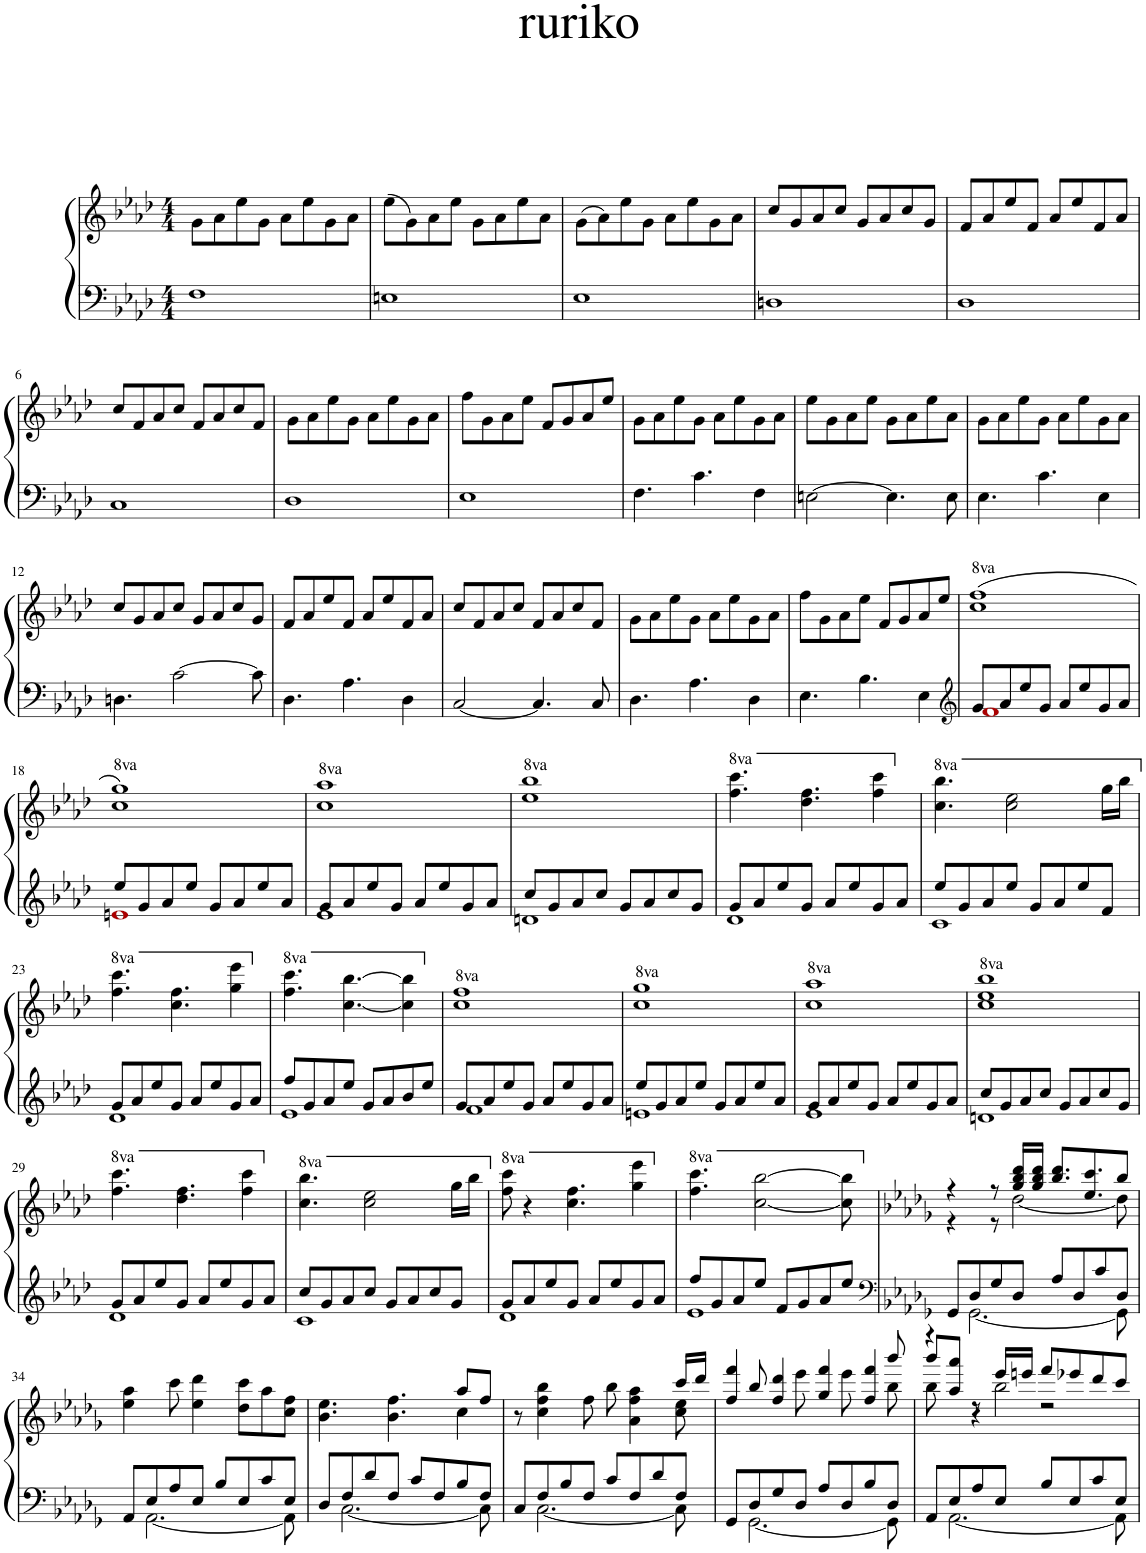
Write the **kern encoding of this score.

**kern	**kern
*part1	*part1
*staff2	*staff1
*I"Piano	*
*I'Pno	*
*clefF4	*clefG2
*k[b-e-a-d-]	*k[b-e-a-d-]
*M4/4	*M4/4
=1	=1
1F	8g\L
.	8a-\
.	8ee-\
.	8g\J
.	8a-\L
.	8ee-\
.	8g\
.	8a-\J
=2	=2
1En	(8ee-\L
.	8g\)
.	8a-\
.	8ee-\J
.	8g\L
.	8a-\
.	8ee-\
.	8a-\J
=3	=3
1E-	(8g\L
.	8a-\)
.	8ee-\
.	8g\J
.	8a-\L
.	8ee-\
.	8g\
.	8a-\J
=4	=4
1Dn	8cc/L
.	8g/
.	8a-/
.	8cc/J
.	8g/L
.	8a-/
.	8cc/
.	8g/J
=5	=5
1D-	8f/L
.	8a-/
.	8ee-/
.	8f/J
.	8a-/L
.	8ee-/
.	8f/
.	8a-/J
!!LO:LB:g=z
=6	=6
1C	8cc/L
.	8f/
.	8a-/
.	8cc/J
.	8f/L
.	8a-/
.	8cc/
.	8f/J
=7	=7
1D-	8g\L
.	8a-\
.	8ee-\
.	8g\J
.	8a-\L
.	8ee-\
.	8g\
.	8a-\J
=8	=8
1E-	8ff\L
.	8g\
.	8a-\
.	8ee-\J
.	8f/L
.	8g/
.	8a-/
.	8ee-/J
=9	=9
4.F\	8g\L
.	8a-\
.	8ee-\
4.c\	8g\J
.	8a-\L
.	8ee-\
4F\	8g\
.	8a-\J
=10	=10
[2En\	8ee-\L
.	8g\
.	8a-\
.	8ee-\J
4.E\]	8g\L
.	8a-\
.	8ee-\
8E\	8a-\J
=11	=11
4.E-\	8g\L
.	8a-\
.	8ee-\
4.c\	8g\J
.	8a-\L
.	8ee-\
4E-\	8g\
.	8a-\J
!!LO:LB:g=z
=12	=12
4.Dn\	8cc/L
.	8g/
.	8a-/
[2c\	8cc/J
.	8g/L
.	8a-/
.	8cc/
8c\]	8g/J
=13	=13
4.D-\	8f/L
.	8a-/
.	8ee-/
4.A-\	8f/J
.	8a-/L
.	8ee-/
4D-\	8f/
.	8a-/J
=14	=14
[2C/	8cc/L
.	8f/
.	8a-/
.	8cc/J
4.C/]	8f/L
.	8a-/
.	8cc/
8C/	8f/J
=15	=15
4.D-\	8g\L
.	8a-\
.	8ee-\
4.A-\	8g\J
.	8a-\L
.	8ee-\
4D-\	8g\
.	8a-\J
=16	=16
4.E-\	8ff\L
.	8g\
.	8a-\
4.B-\	8ee-\J
.	8f/L
.	8g/
4E-\	8a-/
.	8ee-/J
=17	=17
*clefG2	*
*^	*
*	*	*8va
8g/L	1fi	(1ccc 1fff
8a-/	.	.
8ee-/	.	.
8g/J	.	.
8a-/L	.	.
8ee-/	.	.
8g/	.	.
8a-/J	.	.
!!LO:LB:g=z
=18	=18	=18
*	*	*X8va
*	*	*8va
8ee-/L	1eni	1ccc 1ggg)
8g/	.	.
8a-/	.	.
8ee-/J	.	.
8g/L	.	.
8a-/	.	.
8ee-/	.	.
8a-/J	.	.
=19	=19	=19
*	*	*X8va
*	*	*8va
8g/L	1e-	1ccc 1aaa-
8a-/	.	.
8ee-/	.	.
8g/J	.	.
8a-/L	.	.
8ee-/	.	.
8g/	.	.
8a-/J	.	.
=20	=20	=20
*	*	*X8va
*	*	*8va
8cc/L	1dn	1eee- 1bbb-
8g/	.	.
8a-/	.	.
8cc/J	.	.
8g/L	.	.
8a-/	.	.
8cc/	.	.
8g/J	.	.
=21	=21	=21
*	*	*X8va
*	*	*8va
8g/L	1d-	4.fff\ 4.cccc\
8a-/	.	.
8ee-/	.	.
8g/J	.	4.ddd-\ 4.fff\
8a-/L	.	.
8ee-/	.	.
8g/	.	4fff\ 4cccc\
8a-/J	.	.
=22	=22	=22
*	*	*X8va
*	*	*8va
8ee-/L	1c	4.ccc\ 4.bbb-\
8g/	.	.
8a-/	.	.
8ee-/J	.	2ccc\ 2eee-\
8g/L	.	.
8a-/	.	.
8ee-/	.	.
8f/J	.	16ggg\LL
.	.	16bbb-\JJ
!!LO:LB:g=z
=23	=23	=23
*	*	*X8va
*	*	*8va
8g/L	1d-	4.fff\ 4.cccc\
8a-/	.	.
8ee-/	.	.
8g/J	.	4.ccc\ 4.fff\
8a-/L	.	.
8ee-/	.	.
8g/	.	4ggg\ 4eeee-\
8a-/J	.	.
=24	=24	=24
*	*	*X8va
*	*	*8va
8ff/L	1e-	4.fff\ 4.cccc\
8g/	.	.
8a-/	.	.
8ee-/J	.	[4.ccc\ [4.bbb-\
8g/L	.	.
8a-/	.	.
8b-/	.	4ccc\] 4bbb-\]
8ee-/J	.	.
=25	=25	=25
*	*	*X8va
*	*	*8va
8g/L	1f	1ccc 1fff
8a-/	.	.
8ee-/	.	.
8g/J	.	.
8a-/L	.	.
8ee-/	.	.
8g/	.	.
8a-/J	.	.
=26	=26	=26
*	*	*X8va
*	*	*8va
8ee-/L	1en	1ccc 1ggg
8g/	.	.
8a-/	.	.
8ee-/J	.	.
8g/L	.	.
8a-/	.	.
8ee-/	.	.
8a-/J	.	.
=27	=27	=27
*	*	*X8va
*	*	*8va
8g/L	1e-	1ccc 1aaa-
8a-/	.	.
8ee-/	.	.
8g/J	.	.
8a-/L	.	.
8ee-/	.	.
8g/	.	.
8a-/J	.	.
=28	=28	=28
*	*	*X8va
*	*	*8va
8cc/L	1dn	1ccc 1eee- 1bbb-
8g/	.	.
8a-/	.	.
8cc/J	.	.
8g/L	.	.
8a-/	.	.
8cc/	.	.
8g/J	.	.
!!LO:LB:g=z
=29	=29	=29
*	*	*X8va
*	*	*8va
8g/L	1d-	4.fff\ 4.cccc\
8a-/	.	.
8ee-/	.	.
8g/J	.	4.ddd-\ 4.fff\
8a-/L	.	.
8ee-/	.	.
8g/	.	4fff\ 4cccc\
8a-/J	.	.
=30	=30	=30
*	*	*X8va
*	*	*8va
8cc/L	1c	4.ccc\ 4.bbb-\
8g/	.	.
8a-/	.	.
8cc/J	.	2ccc\ 2eee-\
8g/L	.	.
8a-/	.	.
8cc/	.	.
8g/J	.	16ggg\LL
.	.	16bbb-\JJ
=31	=31	=31
*	*	*X8va
*	*	*8va
8g/L	1d-	8fff\ 8cccc\
8a-/	.	4r
8ee-/	.	.
8g/J	.	4.ccc\ 4.fff\
8a-/L	.	.
8ee-/	.	.
8g/	.	4ggg\ 4eeee-\
8a-/J	.	.
=32	=32	=32
*	*	*X8va
*	*	*8va
8ff/L	1e-	4.fff\ 4.cccc\
8g/	.	.
8a-/	.	.
8ee-/J	.	[2ccc\ [2bbb-\
8f/L	.	.
8g/	.	.
8a-/	.	.
8ee-/J	.	8ccc\] 8bbb-\]
=33	=33	=33
*clefF4	*	*
*k[b-e-a-d-g-]	*	*k[b-e-a-d-g-]
*	*	*X8va
*	*	*^
8GG-/L	8ryy	4r	4r
8D-/	[2.GG-\	.	.
8G-/	.	8r	8r
8D-/J	.	16gg-/ 16bb-/ 16ddd-/LL	[2dd-\
.	.	16gg-/ 16bb-/ 16ddd-/JJ	.
8A-/L	.	8.bb-/ 8.ddd-/L	.
8D-/	.	.	.
.	.	8.ee-/ 8.ccc/	.
8c/	.	.	.
8D-/J	8GG-\]	8bb-/J	8dd-\]
*	*	*v	*v
!!LO:LB:g=z
=34	=34	=34
8AA-/L	8ryy	4ee-\ 4aa-\
8E-/	[2.AA-\	.
8A-/	.	8ccc\
8E-/J	.	4ee-\ 4ddd-\
8B-/L	.	.
8E-/	.	8dd-\ 8ccc\L
8c/	.	8aa-\
8E-/J	8AA-\]	8cc\ 8ff\J
=35	=35	=35
*	*	*^
8D-/L	8ryy	4.b-\ 4.ee-\	2.ryy
8F/	[2.C\	.	.
8d-/	.	.	.
8F/J	.	4.b-\ 4.ff\	.
8c/L	.	.	.
8F/	.	.	.
8B-/	.	8aa-/L	4cc\
8F/J	8C\]	8ff/J	.
=36	=36	=36	=36
8C/L	8ryy	8r	2..ryy
8F/	[2.C\	4cc\ 4ff\ 4bb-\	.
8B-/	.	.	.
8F/J	.	8ff\	.
8c/L	.	8bb-\	.
8F/	.	4a-\ 4ff\ 4aa-\	.
8d-/	.	.	.
8F/J	8C\]	16ccc/LL	8cc\ 8ee-\
.	.	16ddd-/JJ	.
=37	=37	=37	=37
*	*	*	*^
8GG-/L	8ryy	4ff/ 4fff/	8ryy	2..ryy
8D-/	[2.GG-\	.	8bb-/	.
8G-/	.	4ff/ 4ddd-/	8ryy	.
8D-/J	.	.	8eee-\	.
8A-/L	.	4gg-/ 4fff/	8ryy	.
8D-/	.	.	8eee-\	.
8B-/	.	4ff/ 4fff/	8ryy	.
8D-/J	8GG-\]	.	8bb-\	8bbb-/
=38	=38	=38	=38	=38
8AA-/L	8ryy	4r	8bb-\	8bbb-/L
8E-/	[2.AA-\	.	4ryy	8aa-/ 8aaa-/J
8A-/	.	8r	.	4r
8E-/J	.	16eee-/LL	2bb-\	.
.	.	16eeen/JJ	.	.
8B-/L	.	8fff/L	.	2r
8E-/	.	8eee-X/	.	.
8c/	.	8ddd-/	.	.
8E-/J	8AA-\]	8ccc/J	8ryy	.
*v	*v	*	*	*
*	*v	*v	*v
=	=
*-	*-
